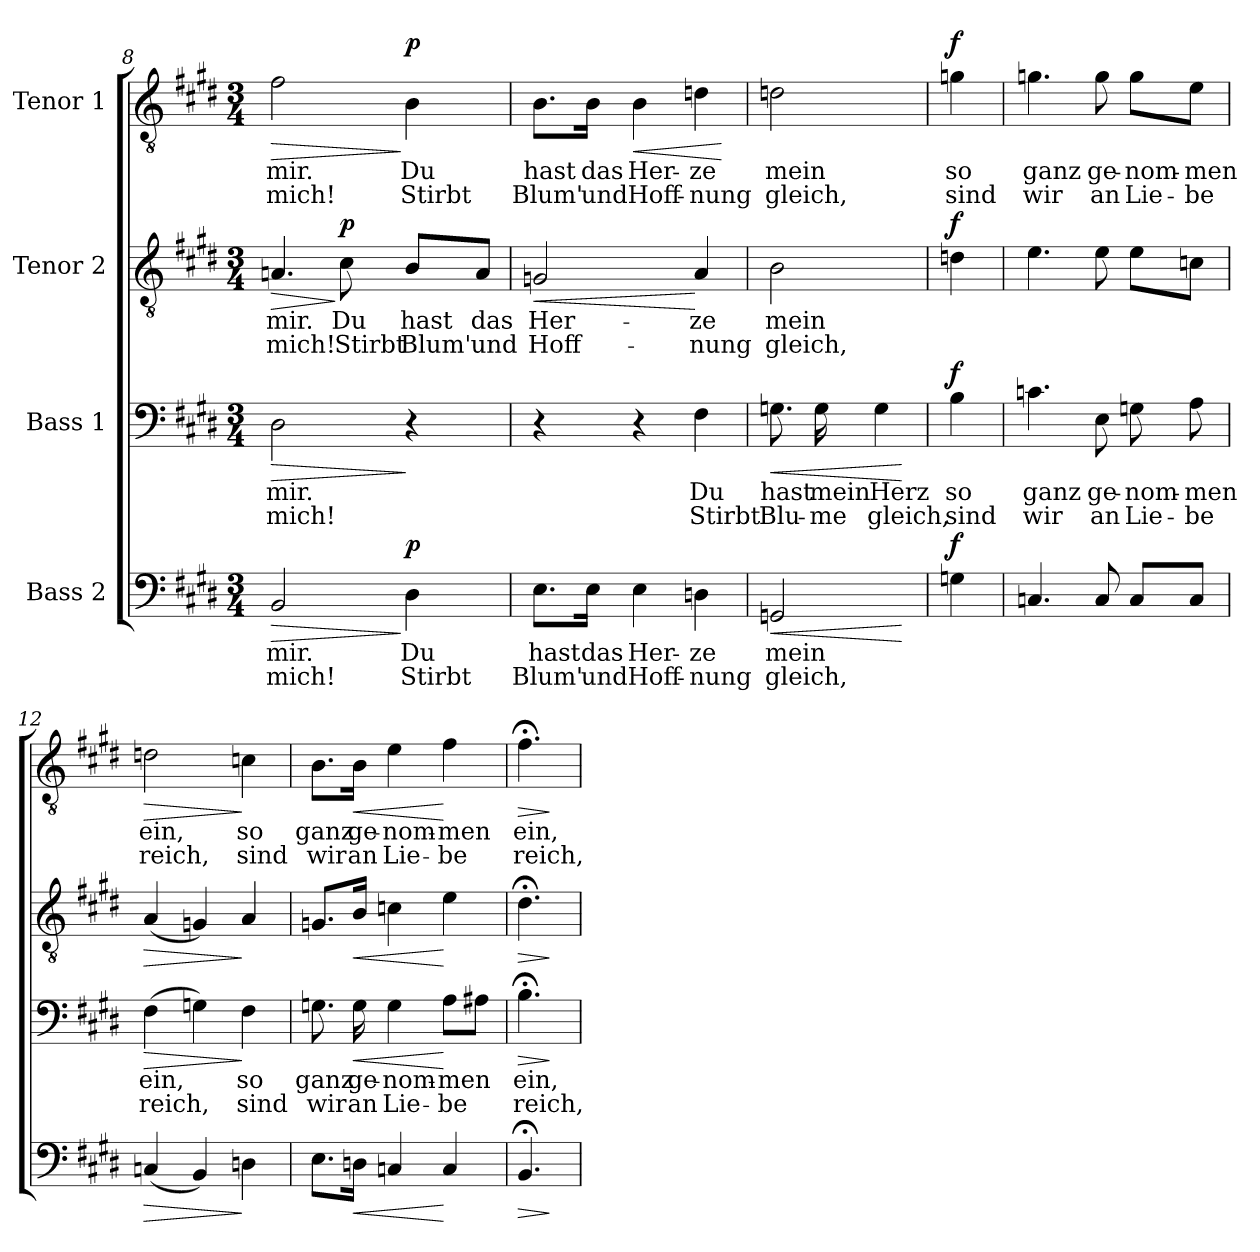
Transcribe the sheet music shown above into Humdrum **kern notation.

**kern	**text	**text	**dynam	**kern	**text	**text	**dynam	**kern	**text	**text	**dynam	**kern	**text	**text	**dynam
*part4	*part4	*part4	*part4	*part3	*part3	*part3	*part3	*part2	*part2	*part2	*part2	*part1	*part1	*part1	*part1
*staff4	*staff4	*staff4	*staff4	*staff3	*staff3	*staff3	*staff3	*staff2	*staff2	*staff2	*staff2	*staff1	*staff1	*staff1	*staff1
*I"Bass 2	*	*	*	*I"Bass 1	*	*	*	*I"Tenor 2	*	*	*	*I"Tenor 1	*	*	*
*clefF4	*	*	*	*clefF4	*	*	*	*clefGv2	*	*	*	*clefGv2	*	*	*
*k[f#c#g#d#]	*	*	*	*k[f#c#g#d#]	*	*	*	*k[f#c#g#d#]	*	*	*	*k[f#c#g#d#]	*	*	*
*M3/4	*	*	*	*M3/4	*	*	*	*M3/4	*	*	*	*M3/4	*	*	*
=8	=8	=8	=8	=8	=8	=8	=8	=8	=8	=8	=8	=8	=8	=8	=8
!	!	!	!LO:HP:b	!	!	!	!LO:HP:b	!	!	!	!LO:HP:b	!	!	!	!LO:HP:b
2BB/	mir.	mich!	>	2D#\	mir.	mich!	>	4.An/	mir.	mich!	>	2f#\	mir.	mich!	>
!	!	!	!	!	!	!	!	!	!	!	!LO:DY:n=1:a	!	!	!	!
.	.	.	.	.	.	.	.	8c#\	Du	Stirbt	] p	.	.	.	.
!	!	!	!LO:DY:n=1:a	!	!	!	!	!	!	!	!	!	!	!	!LO:DY:n=1:a
4D#\	Du	Stirbt	] p	4r	.	.	]	8B/L	hast	Blum'	.	4B\	Du	Stirbt	] p
.	.	.	.	.	.	.	.	8A/J	das	und	.	.	.	.	.
=9	=9	=9	=9	=9	=9	=9	=9	=9	=9	=9	=9	=9	=9	=9	=9
!	!	!	!	!	!	!	!	!	!	!	!LO:HP:b	!	!	!	!
8.E\L	hast	Blum'	.	4r	.	.	.	2Gn/	Her-	Hoff-	<	8.B\L	hast	Blum'	.
16E\Jk	das	und	.	.	.	.	.	.	.	.	.	16B\Jk	das	und	.
!	!	!	!	!	!	!	!	!	!	!	!	!	!	!	!LO:HP:b
4E\	Her-	Hoff-	.	4r	.	.	.	.	.	.	.	4B\	Her-	Hoff-	<
4Dn\	-ze	-nung	.	4F#\	Du	Stirbt	.	4A/	-ze	-nung	[	4dn\	-ze	-nung	.
.	.	.	.	.	.	.	.	.	.	.	.	.	.	.	[
=10	=10	=10	=10	=10	=10	=10	=10	=10	=10	=10	=10	=10	=10	=10	=10
!	!	!	!LO:HP:b	!	!	!	!LO:HP:b	!	!	!	!	!	!	!	!
2GGn/	mein	gleich,	<	8.Gn\	hast	Blu-	<	2B\	mein	gleich,	.	2dn\	mein	gleich,	.
.	.	.	.	16G\	mein	-me	.	.	.	.	.	.	.	.	.
.	.	.	.	4G\	Herz	gleich,	.	.	.	.	.	.	.	.	.
.	.	.	[	.	.	.	[	.	.	.	.	.	.	.	.
!!LO:PB:g=z
=10X1	=10X1	=10X1	=10X1	=10X1	=10X1	=10X1	=10X1	=10X1	=10X1	=10X1	=10X1	=10X1	=10X1	=10X1	=10X1
!	!	!	!LO:DY:a	!	!	!	!LO:DY:a	!	!	!	!LO:DY:a	!	!	!	!LO:DY:a
4Gn\	.	.	f	4B\	so	sind	f	4dn\	.	.	f	4gn\	so	sind	f
=11	=11	=11	=11	=11	=11	=11	=11	=11	=11	=11	=11	=11	=11	=11	=11
4.Cn/	.	.	.	4.cn\	ganz	wir	.	4.e\	.	.	.	4.gn\	ganz	wir	.
8C/	.	.	.	8E\	ge-	an	.	8e\	.	.	.	8g\	ge-	an	.
8C/L	.	.	.	8Gn\	-nom-	Lie-	.	8e\L	.	.	.	8g\L	-nom-	Lie-	.
8C/J	.	.	.	8A\	-men	-be	.	8cn\J	.	.	.	8e\J	-men	-be	.
=12	=12	=12	=12	=12	=12	=12	=12	=12	=12	=12	=12	=12	=12	=12	=12
!	!	!	!LO:HP:b	!	!	!	!LO:HP:b	!	!	!	!LO:HP:b	!	!	!	!LO:HP:b
(4Cn/	.	.	>	(4F#\	ein,	reich,	>	(4A/	.	.	>	2dn\	ein,	reich,	>
4BB/)	.	.	.	4Gn\)	.	.	.	4Gn/)	.	.	.	.	.	.	.
4Dn\	.	.	]	4F#\	so	sind	]	4A/	.	.	]	4cn\	so	sind	]
=13	=13	=13	=13	=13	=13	=13	=13	=13	=13	=13	=13	=13	=13	=13	=13
8.E\L	.	.	.	8.Gn\	ganz	wir	.	8.Gn/L	.	.	.	8.B\L	ganz	wir	.
!	!	!	!LO:HP:b	!	!	!	!LO:HP:b	!	!	!	!LO:HP:b	!	!	!	!LO:HP:b
16Dn\Jk	.	.	<	16G\	ge-	an	<	16B/Jk	.	.	<	16B\Jk	ge-	an	<
4Cn/	.	.	.	4G\	-nom-	Lie-	.	4cn\	.	.	.	4e\	-nom-	Lie-	.
4C/	.	.	[	8A\L	-men	-be	[	4e\	.	.	[	4f#\	-men	-be	[
.	.	.	.	8A#X\J	.	.	.	.	.	.	.	.	.	.	.
=14	=14	=14	=14	=14	=14	=14	=14	=14	=14	=14	=14	=14	=14	=14	=14
!	!	!	!LO:HP:b	!	!	!	!LO:HP:b	!	!	!	!LO:HP:b	!	!	!	!LO:HP:b
4.BB;</	.	.	>	4.B;<\	ein,	reich,	>	4.d#;<\	.	.	>	4.f#;<\	ein,	reich,	>
.	.	.	]	.	.	.	]	.	.	.	]	.	.	.	]
=	=	=	=	=	=	=	=	=	=	=	=	=	=	=	=
*-	*-	*-	*-	*-	*-	*-	*-	*-	*-	*-	*-	*-	*-	*-	*-
